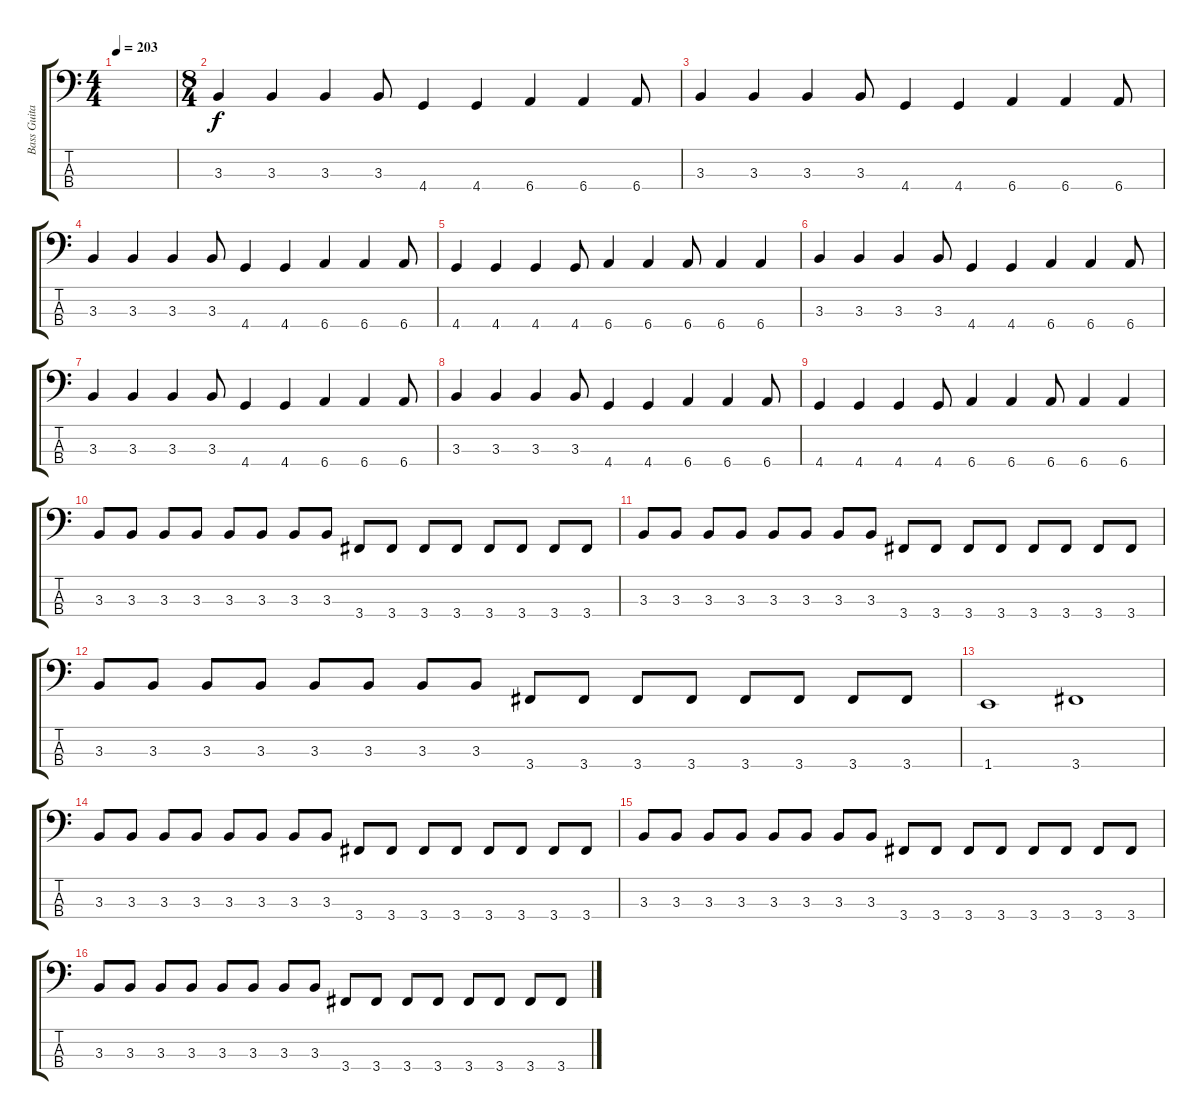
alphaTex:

\track ("Bass Guitar" "Bass Guita") {instrument electricbassfinger}
\staff {score tabs}
\tuning (Gb2 Db2 Ab1 Eb1) {hide}
\ts (4 4)
\tempo 203
\clef f4
\ks c
|
\ts (8 4)
3.3.4 3.3.4 3.3.4 3.3.8 4.4.4 4.4.4 6.4.4 6.4.4 6.4.8 |
3.3.4 3.3.4 3.3.4 3.3.8 4.4.4 4.4.4 6.4.4 6.4.4 6.4.8 |
3.3.4 3.3.4 3.3.4 3.3.8 4.4.4 4.4.4 6.4.4 6.4.4 6.4.8 |
4.4.4 4.4.4 4.4.4 4.4.8 6.4.4 6.4.4 6.4.8 6.4.4 6.4.4 |
3.3.4 3.3.4 3.3.4 3.3.8 4.4.4 4.4.4 6.4.4 6.4.4 6.4.8 |
3.3.4 3.3.4 3.3.4 3.3.8 4.4.4 4.4.4 6.4.4 6.4.4 6.4.8 |
3.3.4 3.3.4 3.3.4 3.3.8 4.4.4 4.4.4 6.4.4 6.4.4 6.4.8 |
4.4.4 4.4.4 4.4.4 4.4.8 6.4.4 6.4.4 6.4.8 6.4.4 6.4.4 |
3.3.8 3.3.8 3.3.8 3.3.8 3.3.8 3.3.8 3.3.8 3.3.8 3.4.8 3.4.8 3.4.8 3.4.8 3.4.8 3.4.8 3.4.8 3.4.8 |
3.3.8 3.3.8 3.3.8 3.3.8 3.3.8 3.3.8 3.3.8 3.3.8 3.4.8 3.4.8 3.4.8 3.4.8 3.4.8 3.4.8 3.4.8 3.4.8 |
3.3.8 3.3.8 3.3.8 3.3.8 3.3.8 3.3.8 3.3.8 3.3.8 3.4.8 3.4.8 3.4.8 3.4.8 3.4.8 3.4.8 3.4.8 3.4.8 |
1.4.1 3.4.1 |
3.3.8 3.3.8 3.3.8 3.3.8 3.3.8 3.3.8 3.3.8 3.3.8 3.4.8 3.4.8 3.4.8 3.4.8 3.4.8 3.4.8 3.4.8 3.4.8 |
3.3.8 3.3.8 3.3.8 3.3.8 3.3.8 3.3.8 3.3.8 3.3.8 3.4.8 3.4.8 3.4.8 3.4.8 3.4.8 3.4.8 3.4.8 3.4.8 |
3.3.8 3.3.8 3.3.8 3.3.8 3.3.8 3.3.8 3.3.8 3.3.8 3.4.8 3.4.8 3.4.8 3.4.8 3.4.8 3.4.8 3.4.8 3.4.8
